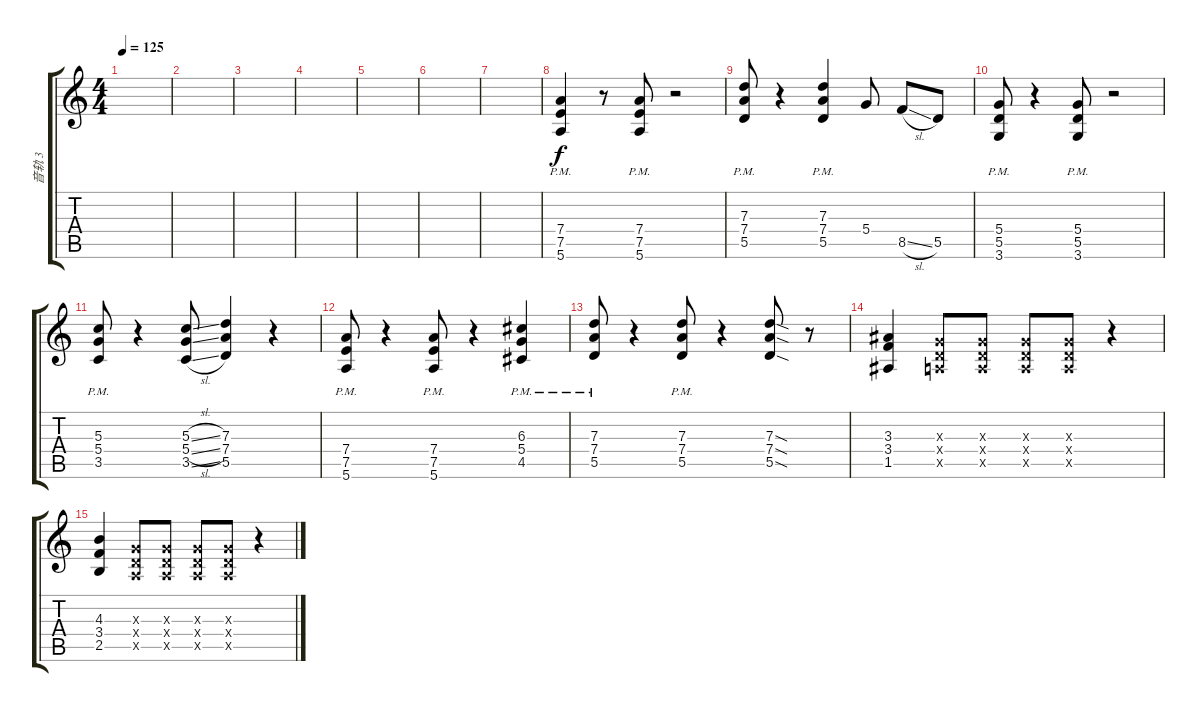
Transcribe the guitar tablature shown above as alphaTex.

\track ("音轨 3" "音轨 3") {instrument overdrivenguitar}
\staff {score tabs}
\tuning (E4 B3 G3 D3 A2 E2) {hide}
\ts (4 4)
\tempo 125
\clef g2
\ks c
|
|
|
|
|
|
|
(7.4{pm} 7.5{pm} 5.6{pm}).4 r.8 (7.4{pm} 7.5{pm} 5.6{pm}).8 r.2 |
(7.3{pm} 7.4{pm} 5.5{pm}).8 r.4 (7.3{pm} 7.4{pm} 5.5{pm}).4 5.4.8 8.5{sl}.8 5.5.8 |
(5.4{pm} 5.5{pm} 3.6).8 r.4 (5.4{pm} 5.5{pm} 3.6).8 r.2 |
(5.3{pm} 5.4{pm} 3.5{pm}).8 r.4 (5.3{sl} 5.4{sl} 3.5{sl}).8 (7.3 7.4 5.5).4 r.4 |
(7.4{pm} 7.5{pm} 5.6{pm}).8 r.4 (7.4{pm} 7.5{pm} 5.6{pm}).8 r.4 (6.3{pm} 5.4{pm} 4.5{pm}).4 |
(7.3{pm} 7.4{pm} 5.5{pm}).8 r.4 (7.3{pm} 7.4{pm} 5.5{pm}).8 r.4 (7.3{sod} 7.4{sod} 5.5{sod}).8 r.8 |
(3.3 3.4 1.5).4 (0.3{x} 0.4{x} 0.5{x}).8 (0.3{x} 0.4{x} 0.5{x}).8 (0.3{x} 0.4{x} 0.5{x}).8 (0.3{x} 0.4{x} 0.5{x}).8 r.4 |
(4.3 3.4 2.5).4 (0.3{x} 0.4{x} 0.5{x}).8 (0.3{x} 0.4{x} 0.5{x}).8 (0.3{x} 0.4{x} 0.5{x}).8 (0.3{x} 0.4{x} 0.5{x}).8 r.4
